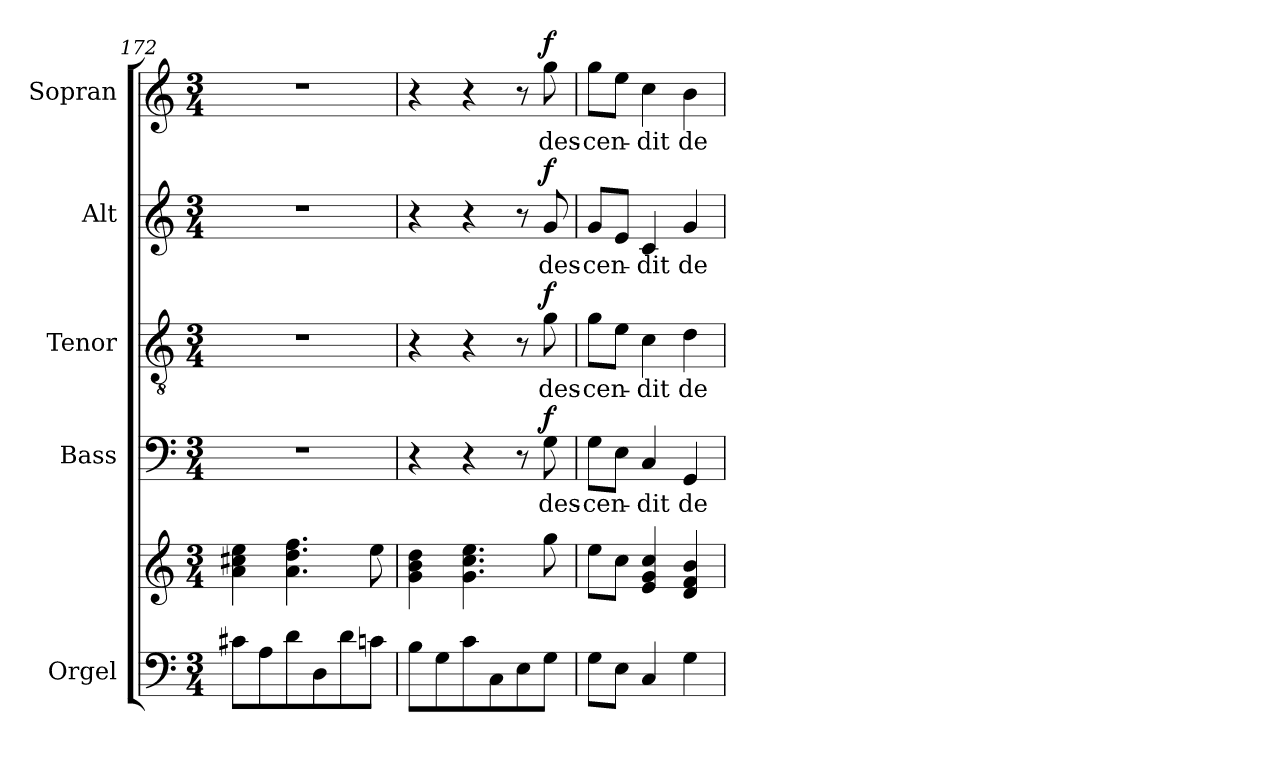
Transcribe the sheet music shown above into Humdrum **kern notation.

**kern	**kern	**kern	**text	**dynam	**kern	**text	**dynam	**kern	**text	**dynam	**kern	**text	**dynam
*part5	*part5	*part4	*part4	*part4	*part3	*part3	*part3	*part2	*part2	*part2	*part1	*part1	*part1
*staff6	*staff5	*staff4	*staff4	*staff4	*staff3	*staff3	*staff3	*staff2	*staff2	*staff2	*staff1	*staff1	*staff1
*I"Orgel	*	*I"Bass	*	*	*I"Tenor	*	*	*I"Alt	*	*	*I"Sopran	*	*
*I'Org.	*	*I'B.	*	*	*I'T.	*	*	*I'A.	*	*	*I'S.	*	*
*clefF4	*clefG2	*clefF4	*	*	*clefGv2	*	*	*clefG2	*	*	*clefG2	*	*
*k[]	*k[]	*k[]	*	*	*k[]	*	*	*k[]	*	*	*k[]	*	*
*C:	*C:	*C:	*	*	*C:	*	*	*C:	*	*	*C:	*	*
*M3/4	*M3/4	*M3/4	*	*	*M3/4	*	*	*M3/4	*	*	*M3/4	*	*
=172	=172	=172	=172	=172	=172	=172	=172	=172	=172	=172	=172	=172	=172
8c#X\L	4a\ 4cc#X\ 4ee\	2.r	.	.	2.r	.	.	2.r	.	.	2.r	.	.
8A\	.	.	.	.	.	.	.	.	.	.	.	.	.
8d\	4.a\ 4.dd\ 4.ff\	.	.	.	.	.	.	.	.	.	.	.	.
8D\	.	.	.	.	.	.	.	.	.	.	.	.	.
8d\	.	.	.	.	.	.	.	.	.	.	.	.	.
8cn\J	8ee\	.	.	.	.	.	.	.	.	.	.	.	.
=173	=173	=173	=173	=173	=173	=173	=173	=173	=173	=173	=173	=173	=173
8B\L	4g\ 4b\ 4dd\	4r	.	.	4r	.	.	4r	.	.	4r	.	.
8G\	.	.	.	.	.	.	.	.	.	.	.	.	.
8c\	4.g\ 4.cc\ 4.ee\	4r	.	.	4r	.	.	4r	.	.	4r	.	.
8C\	.	.	.	.	.	.	.	.	.	.	.	.	.
8E\	.	8r	.	.	8r	.	.	8r	.	.	8r	.	.
!	!	!	!LO:LY:b	!LO:DY:a	!	!LO:LY:b	!LO:DY:a	!	!LO:LY:b	!LO:DY:a	!	!LO:LY:b	!LO:DY:a
8G\J	8gg\	8G\	des-	f	8g\	des-	f	8g/	des-	f	8gg\	des-	f
=174	=174	=174	=174	=174	=174	=174	=174	=174	=174	=174	=174	=174	=174
!	!	!	!LO:LY:b	!	!	!LO:LY:b	!	!	!LO:LY:b	!	!	!LO:LY:b	!
8G\L	8ee\L	8G\L	-cen-	.	8g\L	-cen-	.	8g/L	-cen-	.	8gg\L	-cen-	.
8E\J	8cc\J	8E\J	.	.	8e\J	.	.	8e/J	.	.	8ee\J	.	.
!	!	!	!LO:LY:b	!	!	!LO:LY:b	!	!	!LO:LY:b	!	!	!LO:LY:b	!
4C/	4e/ 4g/ 4cc/	4C/	-dit	.	4c\	-dit	.	4c/	-dit	.	4cc\	-dit	.
!	!	!	!LO:LY:b	!	!	!LO:LY:b	!	!	!LO:LY:b	!	!	!LO:LY:b	!
4G\	4d/ 4f/ 4b/	4GG/	de	.	4d\	de	.	4g/	de	.	4b\	de	.
=	=	=	=	=	=	=	=	=	=	=	=	=	=
*-	*-	*-	*-	*-	*-	*-	*-	*-	*-	*-	*-	*-	*-
